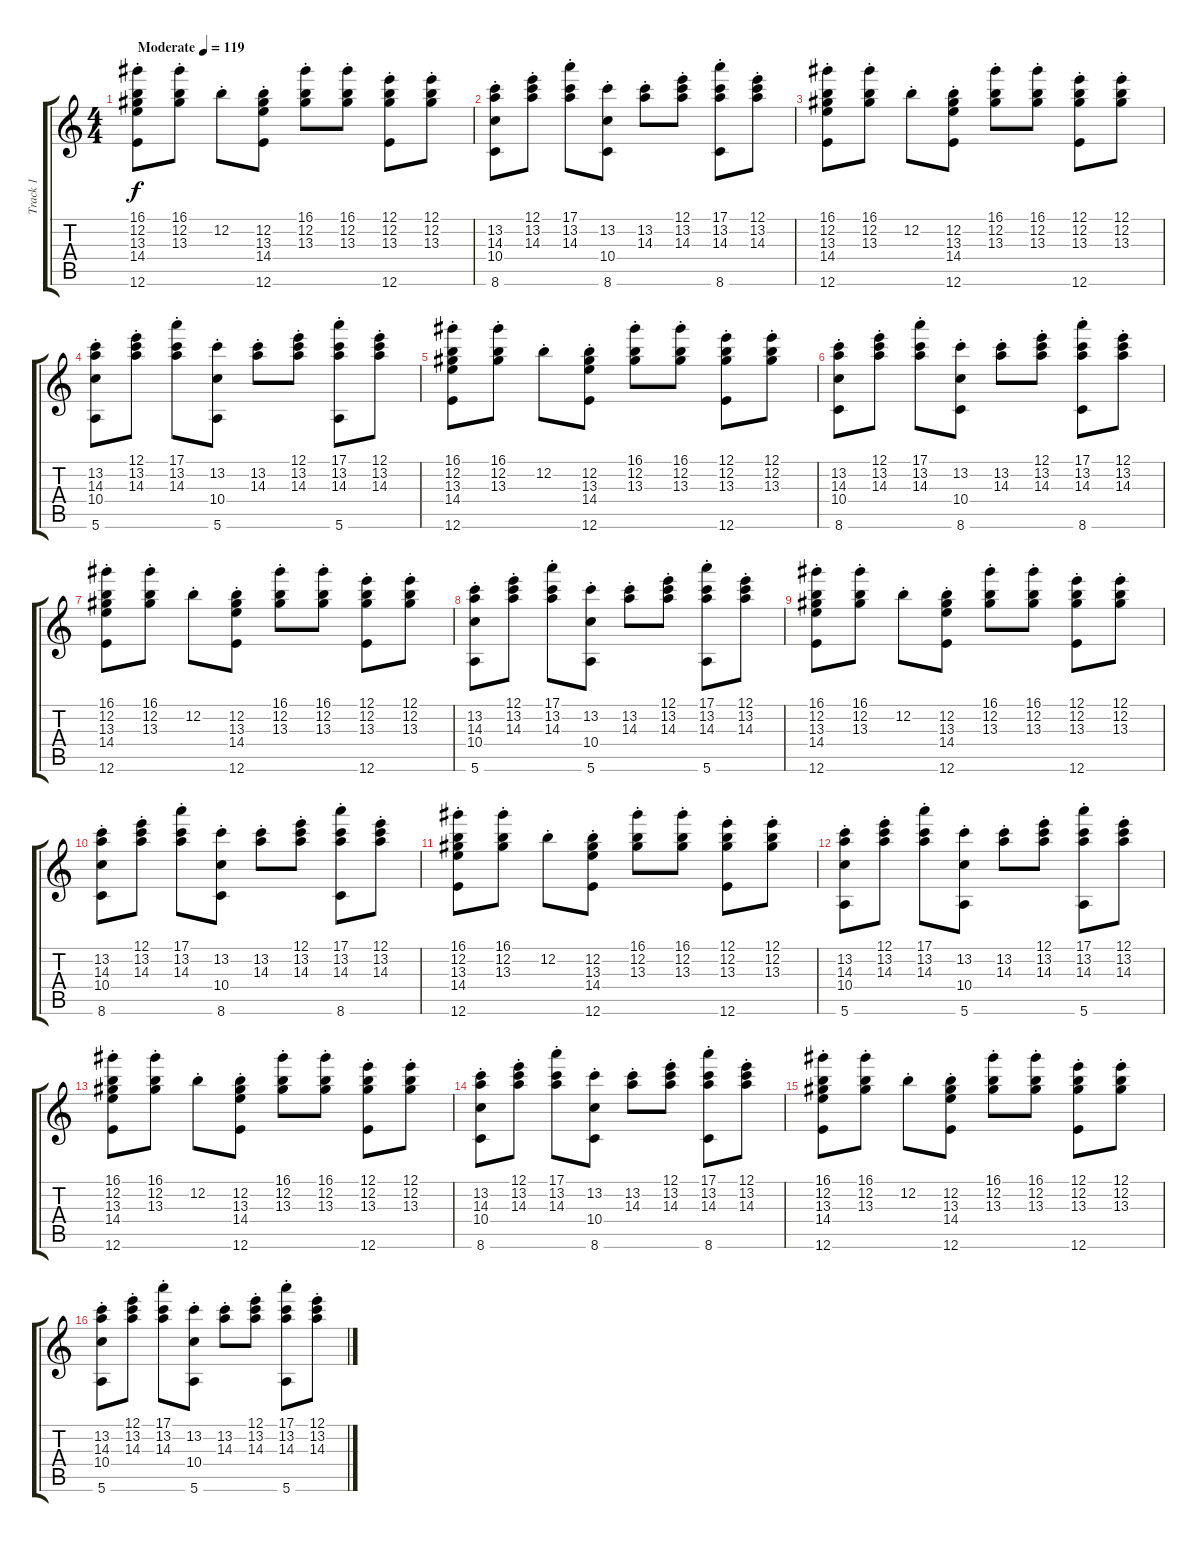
\track ("Track 1" "Track 1") {instrument electricguitarmuted}
\staff {score tabs}
\tuning (E4 B3 G3 D3 A2 E2) {hide}
\ts (4 4)
\tempo (119 "Moderate")
\clef g2
\ks c
(16.1{st} 12.2{st} 13.3{st} 14.4 12.6{st}).8{dy f instrument electricguitarmuted} (16.1{st} 12.2{st} 13.3{st}).8 12.2{st}.8 (12.2{st} 13.3{st} 14.4 12.6{st}).8 (16.1{st} 12.2{st} 13.3{st}).8 (16.1{st} 12.2{st} 13.3{st}).8 (12.1{st} 12.2{st} 13.3{st} 12.6{st}).8 (12.1{st} 12.2{st} 13.3{st}).8 |
(13.2{st} 14.3{st} 10.4 8.6{st}).8 (12.1{st} 13.2{st} 14.3{st}).8 (17.1{st} 13.2{st} 14.3{st}).8 (13.2{st} 10.4 8.6{st}).8 (13.2{st} 14.3{st}).8 (12.1{st} 13.2{st} 14.3{st}).8 (17.1{st} 13.2{st} 14.3{st} 8.6{st}).8 (12.1{st} 13.2{st} 14.3{st}).8 |
(16.1{st} 12.2{st} 13.3{st} 14.4 12.6).8 (16.1{st} 12.2{st} 13.3{st}).8 12.2{st}.8 (12.2{st} 13.3{st} 14.4 12.6).8 (16.1{st} 12.2{st} 13.3{st}).8 (16.1{st} 12.2{st} 13.3{st}).8 (12.1{st} 12.2{st} 13.3{st} 12.6).8 (12.1{st} 12.2{st} 13.3{st}).8 |
(13.2{st} 14.3{st} 10.4 5.6{st}).8 (12.1{st} 13.2{st} 14.3{st}).8 (17.1{st} 13.2{st} 14.3{st}).8 (13.2{st} 10.4 5.6{st}).8 (13.2{st} 14.3{st}).8 (12.1{st} 13.2{st} 14.3{st}).8 (17.1{st} 13.2{st} 14.3{st} 5.6{st}).8 (12.1{st} 13.2{st} 14.3{st}).8 |
(16.1{st} 12.2{st} 13.3{st} 14.4 12.6{st}).8 (16.1{st} 12.2{st} 13.3{st}).8 12.2{st}.8 (12.2{st} 13.3{st} 14.4 12.6{st}).8 (16.1{st} 12.2{st} 13.3{st}).8 (16.1{st} 12.2{st} 13.3{st}).8 (12.1{st} 12.2{st} 13.3{st} 12.6{st}).8 (12.1{st} 12.2{st} 13.3{st}).8 |
(13.2{st} 14.3{st} 10.4 8.6{st}).8 (12.1{st} 13.2{st} 14.3{st}).8 (17.1{st} 13.2{st} 14.3{st}).8 (13.2{st} 10.4 8.6{st}).8 (13.2{st} 14.3{st}).8 (12.1{st} 13.2{st} 14.3{st}).8 (17.1{st} 13.2{st} 14.3{st} 8.6{st}).8 (12.1{st} 13.2{st} 14.3{st}).8 |
(16.1{st} 12.2{st} 13.3{st} 14.4 12.6).8 (16.1{st} 12.2{st} 13.3{st}).8 12.2{st}.8 (12.2{st} 13.3{st} 14.4 12.6).8 (16.1{st} 12.2{st} 13.3{st}).8 (16.1{st} 12.2{st} 13.3{st}).8 (12.1{st} 12.2{st} 13.3{st} 12.6).8 (12.1{st} 12.2{st} 13.3{st}).8 |
(13.2{st} 14.3{st} 10.4 5.6{st}).8 (12.1{st} 13.2{st} 14.3{st}).8 (17.1{st} 13.2{st} 14.3{st}).8 (13.2{st} 10.4 5.6{st}).8 (13.2{st} 14.3{st}).8 (12.1{st} 13.2{st} 14.3{st}).8 (17.1{st} 13.2{st} 14.3{st} 5.6{st}).8 (12.1{st} 13.2{st} 14.3{st}).8 |
(16.1{st} 12.2{st} 13.3{st} 14.4 12.6{st}).8 (16.1{st} 12.2{st} 13.3{st}).8 12.2{st}.8 (12.2{st} 13.3{st} 14.4 12.6{st}).8 (16.1{st} 12.2{st} 13.3{st}).8 (16.1{st} 12.2{st} 13.3{st}).8 (12.1{st} 12.2{st} 13.3{st} 12.6{st}).8 (12.1{st} 12.2{st} 13.3{st}).8 |
(13.2{st} 14.3{st} 10.4 8.6{st}).8 (12.1{st} 13.2{st} 14.3{st}).8 (17.1{st} 13.2{st} 14.3{st}).8 (13.2{st} 10.4 8.6{st}).8 (13.2{st} 14.3{st}).8 (12.1{st} 13.2{st} 14.3{st}).8 (17.1{st} 13.2{st} 14.3{st} 8.6{st}).8 (12.1{st} 13.2{st} 14.3{st}).8 |
(16.1{st} 12.2{st} 13.3{st} 14.4 12.6).8 (16.1{st} 12.2{st} 13.3{st}).8 12.2{st}.8 (12.2{st} 13.3{st} 14.4 12.6).8 (16.1{st} 12.2{st} 13.3{st}).8 (16.1{st} 12.2{st} 13.3{st}).8 (12.1{st} 12.2{st} 13.3{st} 12.6).8 (12.1{st} 12.2{st} 13.3{st}).8 |
(13.2{st} 14.3{st} 10.4 5.6{st}).8 (12.1{st} 13.2{st} 14.3{st}).8 (17.1{st} 13.2{st} 14.3{st}).8 (13.2{st} 10.4 5.6{st}).8 (13.2{st} 14.3{st}).8 (12.1{st} 13.2{st} 14.3{st}).8 (17.1{st} 13.2{st} 14.3{st} 5.6{st}).8 (12.1{st} 13.2{st} 14.3{st}).8 |
(16.1{st} 12.2{st} 13.3{st} 14.4 12.6{st}).8 (16.1{st} 12.2{st} 13.3{st}).8 12.2{st}.8 (12.2{st} 13.3{st} 14.4 12.6{st}).8 (16.1{st} 12.2{st} 13.3{st}).8 (16.1{st} 12.2{st} 13.3{st}).8 (12.1{st} 12.2{st} 13.3{st} 12.6{st}).8 (12.1{st} 12.2{st} 13.3{st}).8 |
(13.2{st} 14.3{st} 10.4 8.6{st}).8 (12.1{st} 13.2{st} 14.3{st}).8 (17.1{st} 13.2{st} 14.3{st}).8 (13.2{st} 10.4 8.6{st}).8 (13.2{st} 14.3{st}).8 (12.1{st} 13.2{st} 14.3{st}).8 (17.1{st} 13.2{st} 14.3{st} 8.6{st}).8 (12.1{st} 13.2{st} 14.3{st}).8 |
(16.1{st} 12.2{st} 13.3{st} 14.4 12.6).8 (16.1{st} 12.2{st} 13.3{st}).8 12.2{st}.8 (12.2{st} 13.3{st} 14.4 12.6).8 (16.1{st} 12.2{st} 13.3{st}).8 (16.1{st} 12.2{st} 13.3{st}).8 (12.1{st} 12.2{st} 13.3{st} 12.6).8 (12.1{st} 12.2{st} 13.3{st}).8 |
(13.2{st} 14.3{st} 10.4 5.6{st}).8 (12.1{st} 13.2{st} 14.3{st}).8 (17.1{st} 13.2{st} 14.3{st}).8 (13.2{st} 10.4 5.6{st}).8 (13.2{st} 14.3{st}).8 (12.1{st} 13.2{st} 14.3{st}).8 (17.1{st} 13.2{st} 14.3{st} 5.6{st}).8 (12.1{st} 13.2{st} 14.3{st}).8
